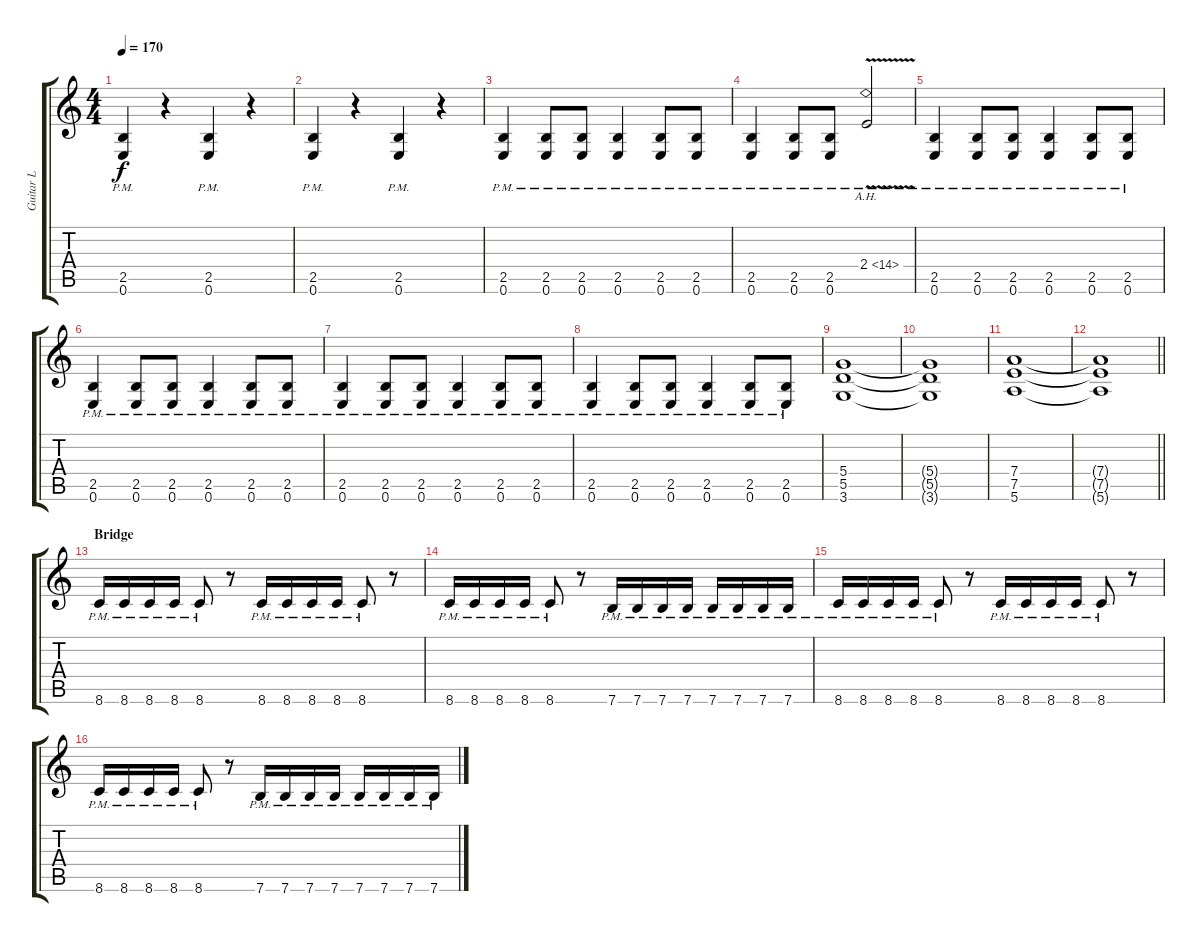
\track ("Guitar L" "Guitar L") {instrument distortionguitar}
\staff {score tabs}
\tuning (E4 B3 G3 D3 A2 E2) {hide}
\ts (4 4)
\tempo 170
\clef g2
\ks c
(2.5{pm} 0.6{pm}).4{dy f} r.4 (2.5{pm} 0.6{pm}).4 r.4 |
(2.5{pm} 0.6{pm}).4 r.4 (2.5{pm} 0.6{pm}).4 r.4 |
(2.5{pm} 0.6{pm}).4 (2.5{pm} 0.6{pm}).8 (2.5{pm} 0.6{pm}).8 (2.5{pm} 0.6{pm}).4 (2.5{pm} 0.6{pm}).8 (2.5{pm} 0.6{pm}).8 |
(2.5{pm} 0.6{pm}).4 (2.5{pm} 0.6{pm}).8 (2.5{pm} 0.6{pm}).8 2.4{ah 12 v pm}.2 |
(2.5{pm} 0.6{pm}).4 (2.5{pm} 0.6{pm}).8 (2.5{pm} 0.6{pm}).8 (2.5{pm} 0.6{pm}).4 (2.5{pm} 0.6{pm}).8 (2.5{pm} 0.6{pm}).8 |
(2.5{pm} 0.6{pm}).4 (2.5{pm} 0.6{pm}).8 (2.5{pm} 0.6{pm}).8 (2.5{pm} 0.6{pm}).4 (2.5{pm} 0.6{pm}).8 (2.5{pm} 0.6{pm}).8 |
(2.5{pm} 0.6{pm}).4 (2.5{pm} 0.6{pm}).8 (2.5{pm} 0.6{pm}).8 (2.5{pm} 0.6{pm}).4 (2.5{pm} 0.6{pm}).8 (2.5{pm} 0.6{pm}).8 |
(2.5{pm} 0.6{pm}).4 (2.5{pm} 0.6{pm}).8 (2.5{pm} 0.6{pm}).8 (2.5{pm} 0.6{pm}).4 (2.5{pm} 0.6{pm}).8 (2.5{pm} 0.6{pm}).8 |
(5.4 5.5 3.6).1 |
(5.4{t} 5.5{t} 3.6{t}).1 |
(7.4 7.5 5.6).1 |
\barLineRight lightlight
(7.4{t} 7.5{t} 5.6{t}).1 |
\section ("" "Bridge")
8.6{pm}.16 8.6{pm}.16 8.6{pm}.16 8.6{pm}.16 8.6{pm}.8 r.8 8.6{pm}.16 8.6{pm}.16 8.6{pm}.16 8.6{pm}.16 8.6{pm}.8 r.8 |
8.6{pm}.16 8.6{pm}.16 8.6{pm}.16 8.6{pm}.16 8.6{pm}.8 r.8 7.6{pm}.16 7.6{pm}.16 7.6{pm}.16 7.6{pm}.16 7.6{pm}.16 7.6{pm}.16 7.6{pm}.16 7.6{pm}.16 |
8.6{pm}.16 8.6{pm}.16 8.6{pm}.16 8.6{pm}.16 8.6{pm}.8 r.8 8.6{pm}.16 8.6{pm}.16 8.6{pm}.16 8.6{pm}.16 8.6{pm}.8 r.8 |
8.6{pm}.16 8.6{pm}.16 8.6{pm}.16 8.6{pm}.16 8.6{pm}.8 r.8 7.6{pm}.16 7.6{pm}.16 7.6{pm}.16 7.6{pm}.16 7.6{pm}.16 7.6{pm}.16 7.6{pm}.16 7.6{pm}.16
